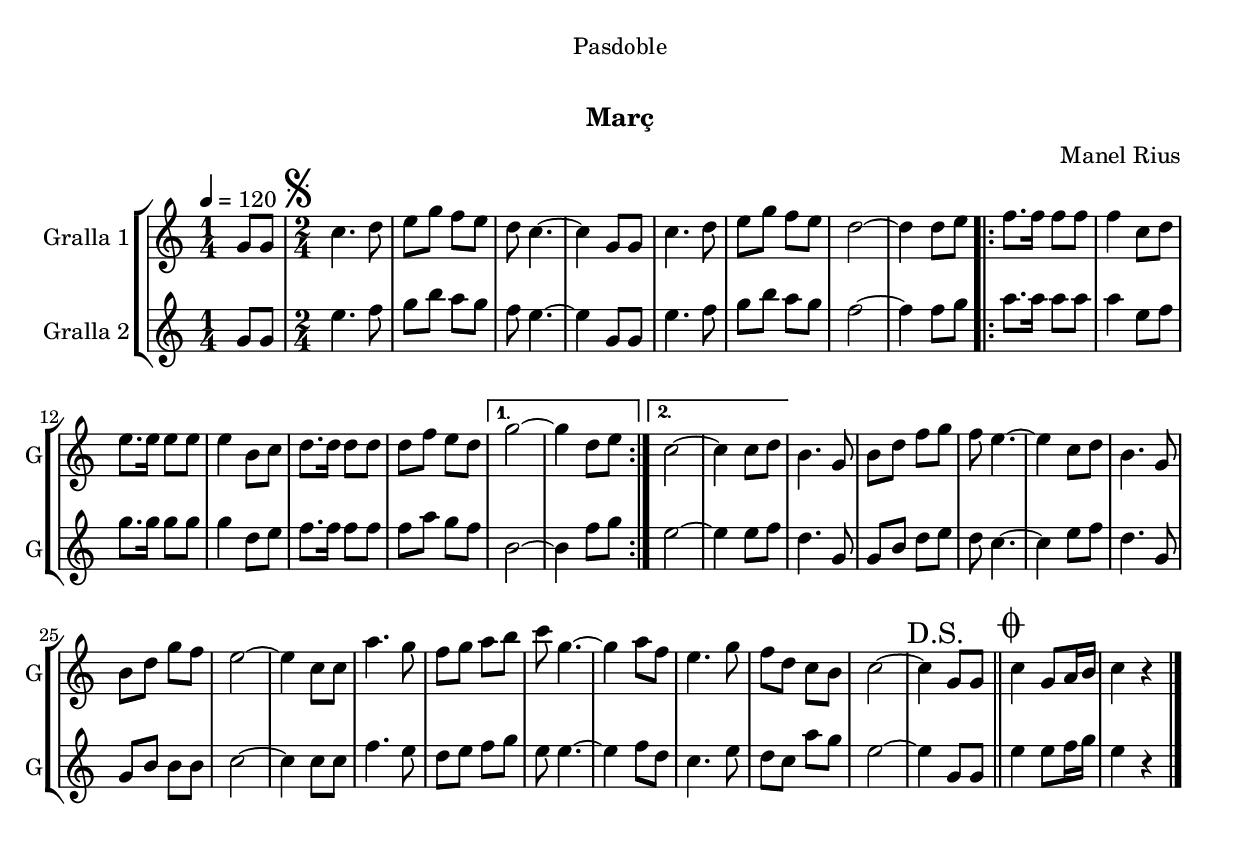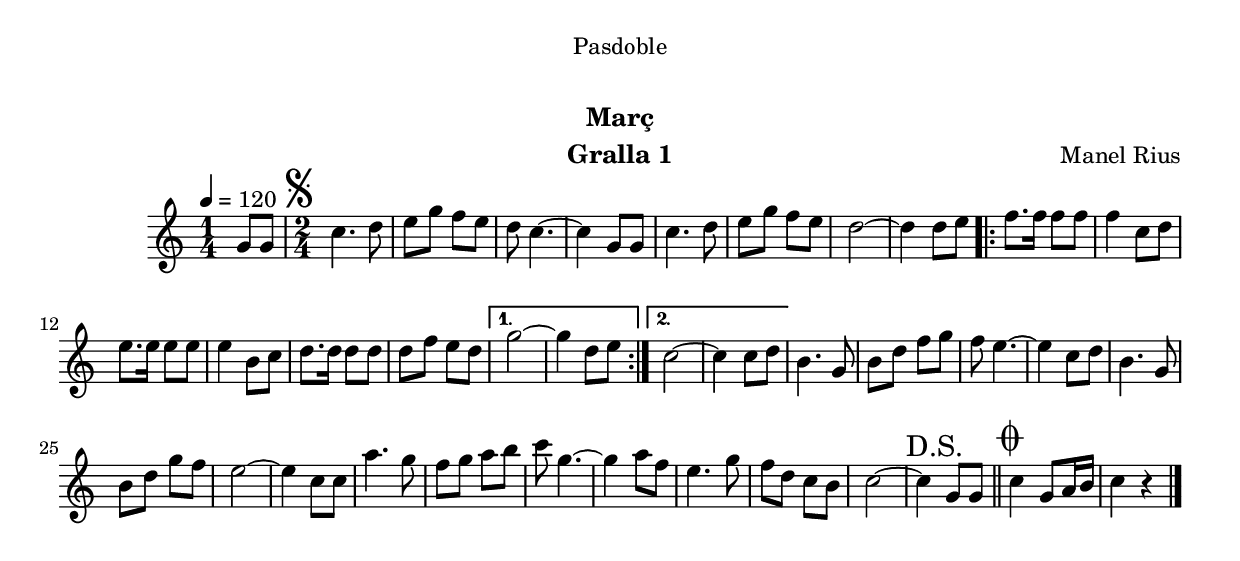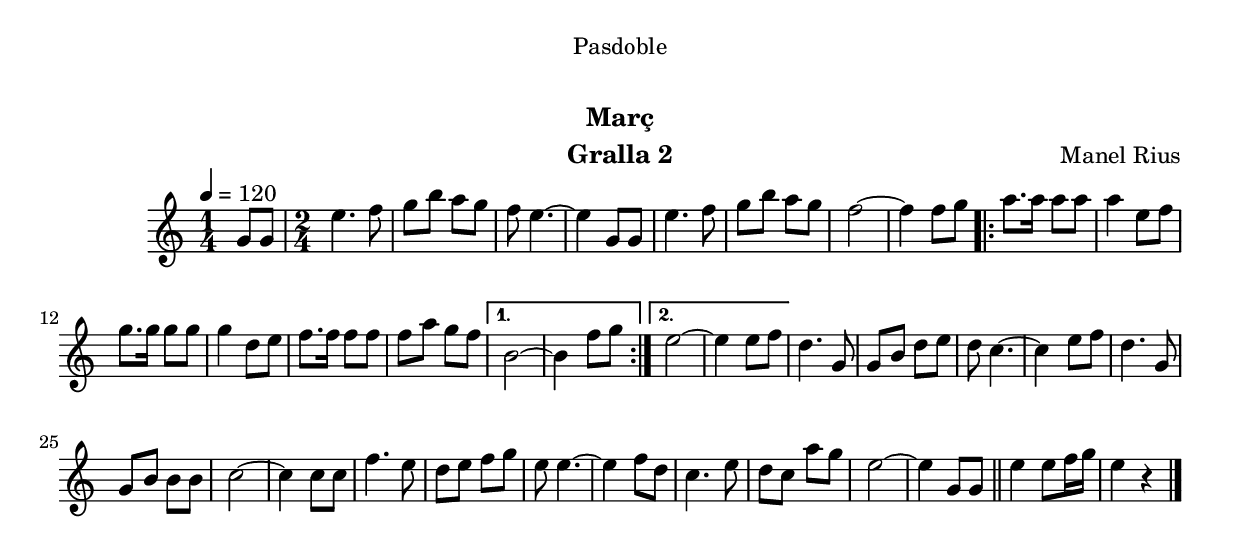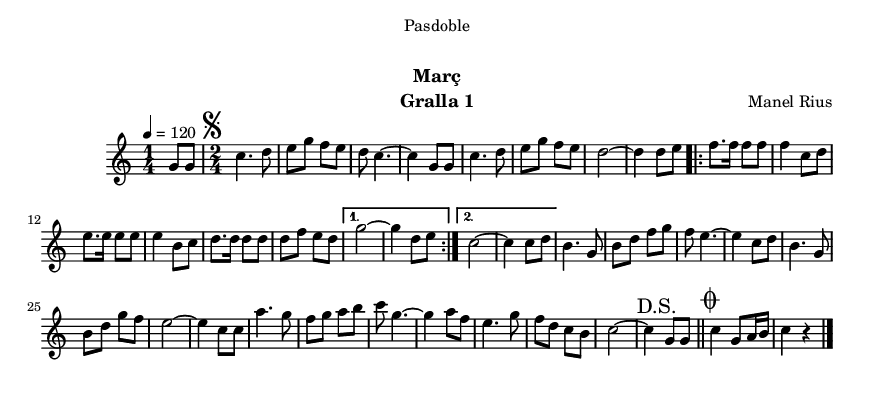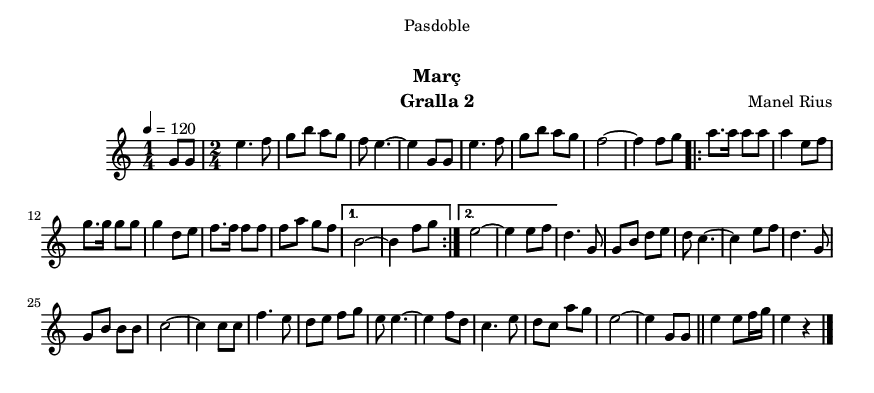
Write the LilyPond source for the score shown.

\version "2.16.0"

\header {
  dedication="Pasdoble"
  title="   "
  subtitle="Març"
  subsubtitle=""
  poet=""
  meter=""
  piece=""
  composer="Manel Rius"
  arranger=""
  opus=""
  instrument=""
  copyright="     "
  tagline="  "
}

liniaroAa =
\relative g'
{
  \tempo 4=120
  \clef treble
  \key c \major
  \time 1/4
  g8 g  |
  \time 2/4   \mark \markup {\musicglyph #"scripts.segno"} c4. d8  |
  e8 g f e  |
  d8 c4. ~  |
  %05
  c4 g8 g  |
  c4. d8  |
  e8 g f e  |
  d2 ~  |
  d4 d8 e  |
  %10
  \repeat volta 2 { f8. f16 f8 f  |
  f4 c8 d  |
  e8. e16 e8 e  |
  e4 b8 c  |
  d8. d16 d8 d  |
  %15
  d8 f e d }
  \alternative { { g2 ~  |
  g4 d8 e }
  { c2 ~  |
  c4 c8 d } }
  %20
  b4. g8  |
  b8 d f g  |
  f8 e4. ~  |
  e4 c8 d  |
  b4. g8  |
  %25
  b8 d g f  |
  e2 ~  |
  e4 c8 c  |
  a'4. g8  |
  f8 g a b  |
  %30
  c8 g4. ~  |
  g4 a8 f  |
  e4. g8  |
   f8 d c b  |
  c2 ~  |
  %35
  \mark "D.S." c4 g8 g  \bar "||"
  \mark \markup {\musicglyph #"scripts.coda"} c4 g8 a16 b  |
  c4 r4  \bar "|." % kompletite
}

liniaroAb =
\relative g'
{
  \tempo 4=120
  \clef treble
  \key c \major
  \time 1/4
  g8 g  |
  \time 2/4   e'4. f8  |
  g8 b a g  |
  f8 e4. ~  |
  %05
  e4 g,8 g  |
  e'4. f8  |
  g8 b a g  |
  f2 ~  |
  f4 f8 g  |
  %10
  \repeat volta 2 { a8. a16 a8 a  |
  a4 e8 f  |
  g8. g16 g8 g  |
  g4 d8 e  |
  f8. f16 f8 f  |
  %15
  f8 a g f }
  \alternative { { b,2 ~  |
  b4 f'8 g }
  { e2 ~  |
  e4 e8 f } }
  %20
  d4. g,8  |
  g8 b d e  |
  d8 c4. ~  |
  c4 e8 f  |
  d4. g,8  |
  %25
  g8 b b b  |
  c2 ~  |
  c4 c8 c  |
  f4. e8  |
  d8 e f g  |
  %30
  e8 e4. ~  |
  e4 f8 d  |
  c4. e8  |
  d8 c a' g  |
  e2 ~  |
  %35
  e4 g,8 g  \bar "||"
  e'4 e8 f16 g  |
  e4 r4  \bar "|." % kompletite
}

\book {

\paper {
  print-page-number = false
}

\bookpart {
  \score {
    \new StaffGroup {
      \override Score.RehearsalMark #'self-alignment-X = #LEFT
      <<
        \new Staff \with {instrumentName = #"Gralla 1" shortInstrumentName = #"G"} \liniaroAa
        \new Staff \with {instrumentName = #"Gralla 2" shortInstrumentName = #"G"} \liniaroAb
      >>
    }
    \layout {}
  }\score { \unfoldRepeats
    \new StaffGroup {
      \override Score.RehearsalMark #'self-alignment-X = #LEFT
      <<
        \new Staff \with {instrumentName = #"Gralla 1" shortInstrumentName = #"G"} \liniaroAa
        \new Staff \with {instrumentName = #"Gralla 2" shortInstrumentName = #"G"} \liniaroAb
      >>
    }
    \midi {}
  }
}

\bookpart {
  \header {instrument="Gralla 1"}
  \score {
    \new StaffGroup {
      \override Score.RehearsalMark #'self-alignment-X = #LEFT
      <<
        \new Staff \liniaroAa
      >>
    }
    \layout {}
  }\score { \unfoldRepeats
    \new StaffGroup {
      \override Score.RehearsalMark #'self-alignment-X = #LEFT
      <<
        \new Staff \liniaroAa
      >>
    }
    \midi {}
  }
}

\bookpart {
  \header {instrument="Gralla 2"}
  \score {
    \new StaffGroup {
      \override Score.RehearsalMark #'self-alignment-X = #LEFT
      <<
        \new Staff \liniaroAb
      >>
    }
    \layout {}
  }\score { \unfoldRepeats
    \new StaffGroup {
      \override Score.RehearsalMark #'self-alignment-X = #LEFT
      <<
        \new Staff \liniaroAb
      >>
    }
    \midi {}
  }
}

}

\book {

\paper {
  print-page-number = false
  #(set-paper-size "a6landscape")
  #(layout-set-staff-size 14)
}

\bookpart {
  \header {instrument="Gralla 1"}
  \score {
    \new StaffGroup {
      \override Score.RehearsalMark #'self-alignment-X = #LEFT
      <<
        \new Staff \liniaroAa
      >>
    }
    \layout {}
  }
}

\bookpart {
  \header {instrument="Gralla 2"}
  \score {
    \new StaffGroup {
      \override Score.RehearsalMark #'self-alignment-X = #LEFT
      <<
        \new Staff \liniaroAb
      >>
    }
    \layout {}
  }
}

}

